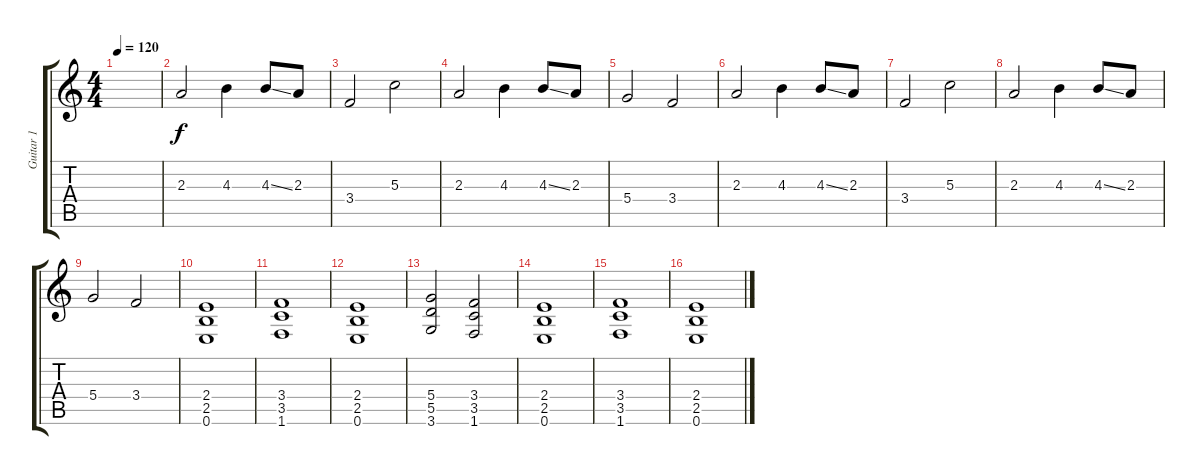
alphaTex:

\track ("Guitar 1" "Guitar 1") {instrument distortionguitar}
\staff {score tabs}
\tuning (E4 B3 G3 D3 A2 E2) {hide}
\ts (4 4)
\tempo 120
\clef g2
\ks c
|
2.3.2 4.3.4 4.3{ss}.8 2.3.8 |
3.4.2 5.3.2 |
2.3.2 4.3.4 4.3{ss}.8 2.3.8 |
5.4.2 3.4.2 |
2.3.2 4.3.4 4.3{ss}.8 2.3.8 |
3.4.2 5.3.2 |
2.3.2 4.3.4 4.3{ss}.8 2.3.8 |
5.4.2 3.4.2 |
(2.4 2.5 0.6).1 |
(3.4 3.5 1.6).1 |
(2.4 2.5 0.6).1 |
(5.4 5.5 3.6).2 (3.4 3.5 1.6).2 |
(2.4 2.5 0.6).1 |
(3.4 3.5 1.6).1 |
(2.4 2.5 0.6).1
